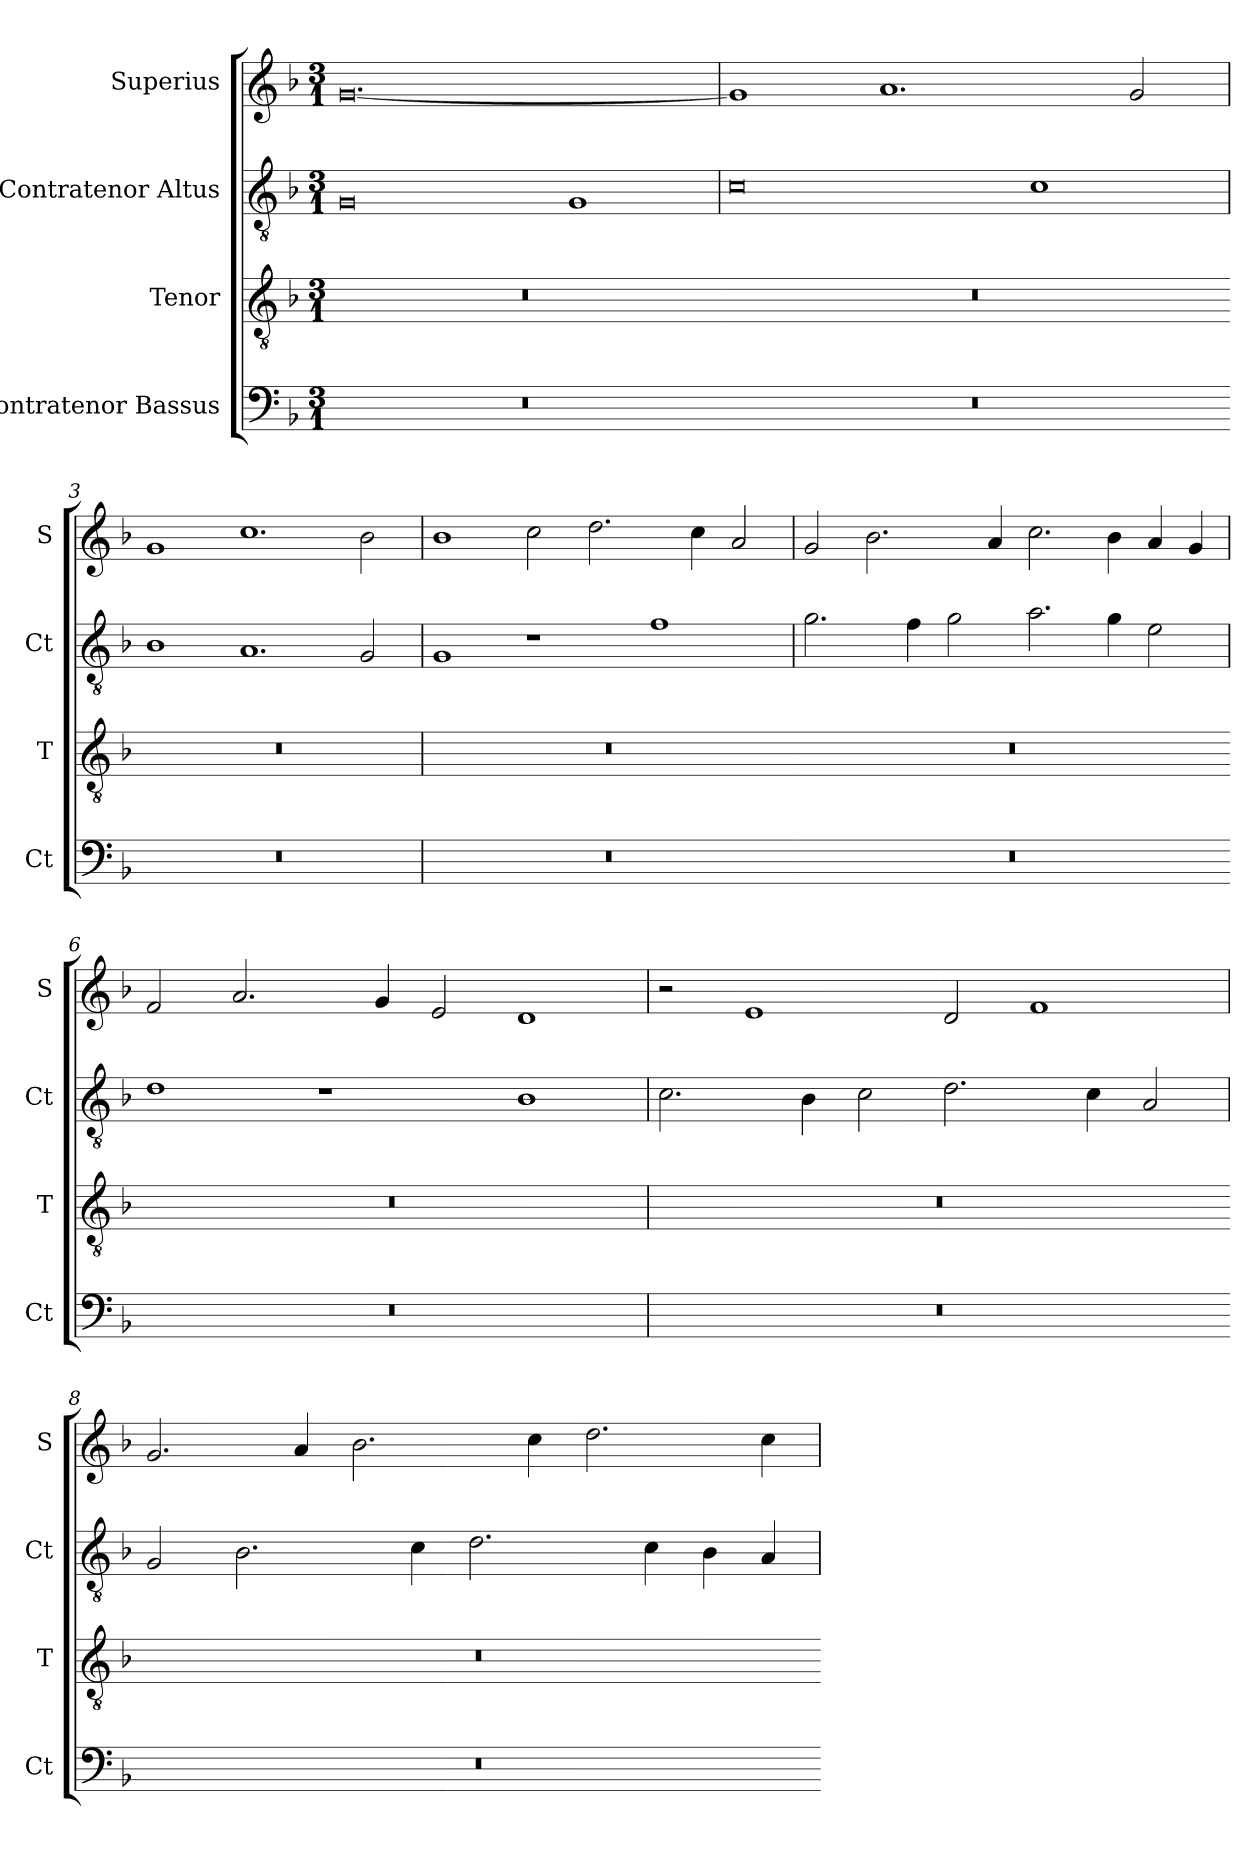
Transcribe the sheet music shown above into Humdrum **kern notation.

**kern	**kern	**kern	**kern
*part4	*part3	*part2	*part1
*staff4	*staff3	*staff2	*staff1
*I"Contratenor Bassus	*I"Tenor	*I"Contratenor Altus	*I"Superius
*I'Ct	*I'T	*I'Ct	*I'S
*clefF4	*clefGv2	*clefGv2	*clefG2
*k[b-]	*k[b-]	*k[b-]	*k[b-]
*M3/1	*M3/1	*M3/1	*M3/1
=1	=1	=1	=1
!	!LO:N:vis=1.	!	!
0.r	0.r	0G	[0.g
.	.	1G	.
=2	=2-	=2	=2
!	!LO:N:vis=1.	!	!
0.r	0.r	0c	1g]
.	.	.	1.a
.	.	1c	.
.	.	.	2g/
=3	=3-	=3	=3
!	!LO:N:vis=1.	!	!
0.r	0.r	1B-	1g
.	.	1.A	1.cc
.	.	2G/	2b-\
=4	=4	=4	=4
!	!LO:N:vis=1.	!	!
0.r	0.r	1G	1b-
.	.	1r	2cc\
.	.	.	2.dd\
.	.	1f	.
.	.	.	4cc\
.	.	.	2a/
=5	=5-	=5	=5
!	!LO:N:vis=1.	!	!
0.r	0.r	2.g\	2g/
.	.	.	2.b-\
.	.	4f\	.
.	.	2g\	.
.	.	.	4a/
.	.	2.a\	2.cc\
.	.	4g\	4b-\
.	.	2e\	4a/
.	.	.	4g/
=6	=6-	=6	=6
!	!LO:N:vis=1.	!	!
0.r	0.r	1d	2f/
.	.	.	2.a/
.	.	1r	.
.	.	.	4g/
.	.	.	2e/
.	.	1B-	1d
=7	=7	=7	=7
!	!LO:N:vis=1.	!	!
0.r	0.r	2.c\	2r
.	.	.	1e
.	.	4B-\	.
.	.	2c\	.
.	.	2.d\	2d/
.	.	.	1f
.	.	4c\	.
.	.	2A/	.
=8	=8-	=8	=8
!	!LO:N:vis=1.	!	!
0.r	0.r	2G/	2.g/
.	.	2.B-\	.
.	.	.	4a/
.	.	.	2.b-\
.	.	4c\	.
.	.	2.d\	.
.	.	.	4cc\
.	.	.	2.dd\
.	.	4c\	.
.	.	4B-\	.
.	.	4A/	4cc\
=	=-	=	=
*-	*-	*-	*-
